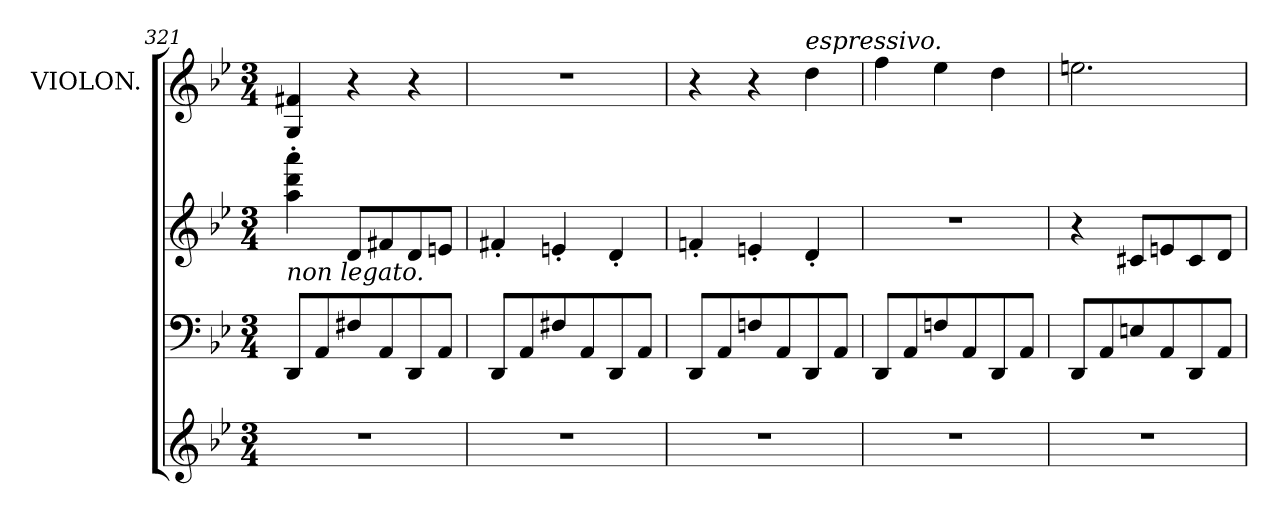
**kern	**kern	**kern	**kern
*part3	*part2	*part2	*part1
*staff4	*staff3	*staff2	*staff1
*	*	*	*I"VIOLON.
*clefG2	*clefF4	*clefG2	*clefG2
*k[b-e-]	*k[b-e-]	*k[b-e-]	*k[b-e-]
*B-:	*B-:	*B-:	*B-:
*M3/4	*M3/4	*M3/4	*M3/4
=321	=321	=321	=321
!	!	!LO:TX:b:i:t=non legato.	!
!LO:N:vis=1	!	!	!
2.r	8DD/L	4aa\'> 4ddd\'> 4aaa\'>	4G/ 4f#X/
.	8AA/	.	.
.	8F#X/	8d/L	4r
.	8AA/	8f#X/	.
.	8DD/	8d/	4r
.	8AA/J	8en/J	.
!!LO:LB:g=z
=322	=322	=322	=322
!LO:N:vis=1	!	!	!LO:N:vis=1
2.r	8DD/L	4f#X'</	2.r
.	8AA/	.	.
.	8F#X/	4en'</	.
.	8AA/	.	.
.	8DD/	4d'</	.
.	8AA/J	.	.
=323	=323	=323	=323
!LO:N:vis=1	!	!	!
2.r	8DD/L	4fn'</	4r
.	8AA/	.	.
.	8Fn/	4en'</	4r
.	8AA/	.	.
!	!	!	!LO:TX:a:i:t=espressivo.
.	8DD/	4d'</	4dd\
.	8AA/J	.	.
=324	=324	=324	=324
!LO:N:vis=1	!	!LO:N:vis=1	!
2.r	8DD/L	2.r	4ff\
.	8AA/	.	.
.	8Fn/	.	4ee-\
.	8AA/	.	.
.	8DD/	.	4dd\
.	8AA/J	.	.
=325	=325	=325	=325
!LO:N:vis=1	!	!	!
2.r	8DD/L	4r	2.een\
.	8AA/	.	.
.	8En/	8c#X/L	.
.	8AA/	8en/	.
.	8DD/	8c#/	.
.	8AA/J	8d/J	.
=	=	=	=
*-	*-	*-	*-
